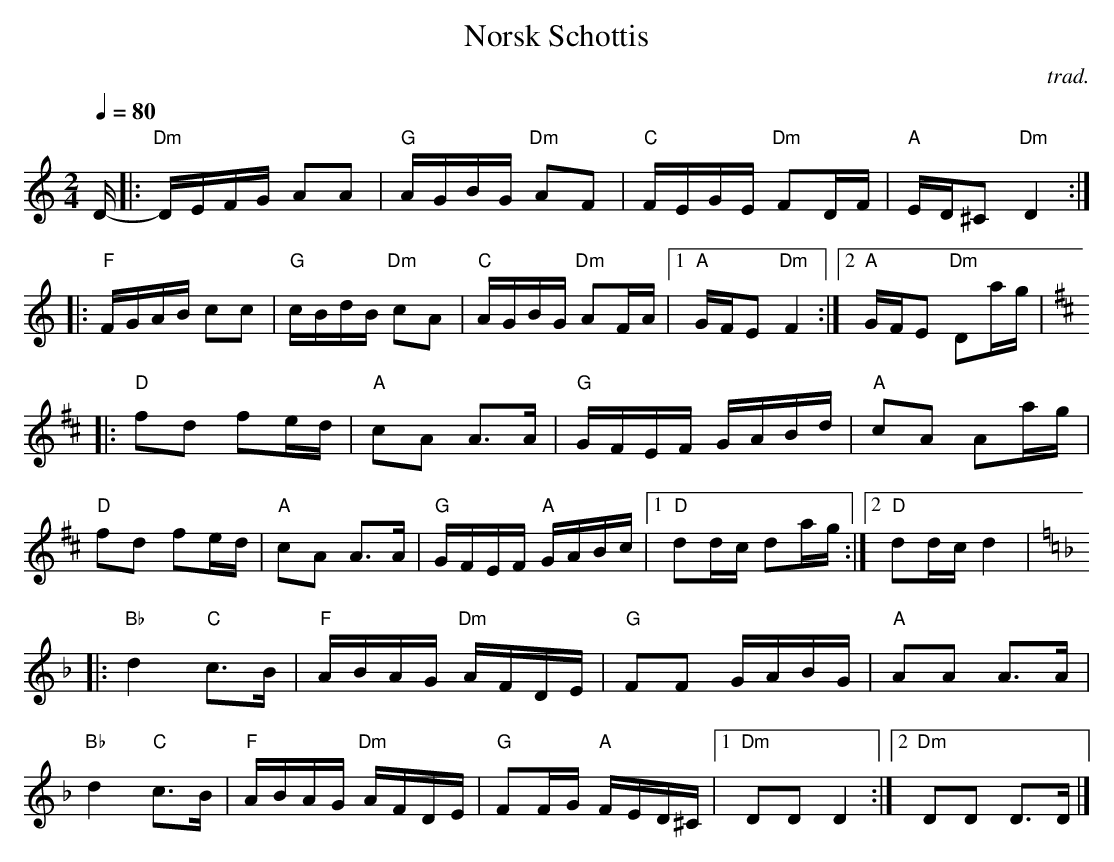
X:1
T:Norsk Schottis
C:trad.
M:2/4
L:1/16
Q:1/4=80
K:D dor
D- [|: "Dm" DEFG A2A2 | "G" AGBG "Dm" A2F2 | "C" FEGE "Dm" F2DF | "A" ED^C2 "Dm" D4 :|
|: "F" FGAB c2c2 | "G" cBdB "Dm" c2A2 | "C" AGBG "Dm" A2FA |1 "A" GFE2 "Dm"F4 :|2 "A" GFE2 "Dm" D2ag |
K:D
|: "D" f2d2 f2ed | "A" c2A2 A3A | "G" GFEF GABd | "A" c2A2 A2ag |
"D" f2d2 f2ed | "A" c2A2 A3A | "G" GFEF "A" GABc |1 "D" d2dc d2ag :|2 "D" d2dc d4 |
K:D min
|: "Bb" d4 "C" c3B | "F" ABAG "Dm" AFDE | "G" F2F2 GABG | "A" A2A2 A3A |
"Bb"d4 "C" c3B | "F" ABAG "Dm" AFDE | "G" F2FG "A" FED^C |1 "Dm" D2D2 D4 :|2 "Dm" D2D2 D3D |]
